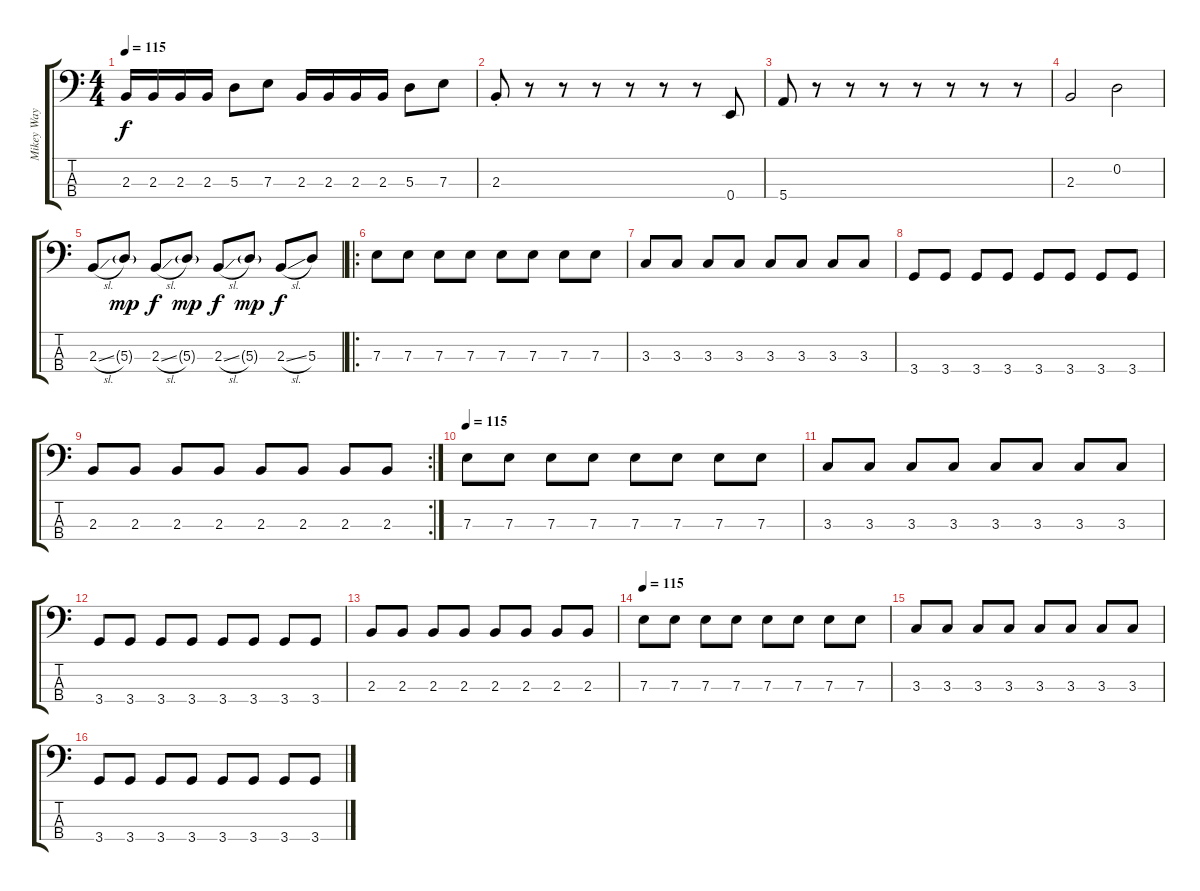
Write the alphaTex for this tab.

\track ("Mikey Way [Bass]" "Mikey Way ") {instrument electricbasspick}
\staff {score tabs}
\tuning (G2 D2 A1 E1) {hide}
\ts (4 4)
\tempo 115
\clef f4
\ks c
2.3.16{dy f} 2.3.16 2.3.16 2.3.16 5.3.8 7.3.8 2.3.16 2.3.16 2.3.16 2.3.16 5.3.8 7.3.8 |
2.3{st}.8 r.8 r.8 r.8 r.8 r.8 r.8 0.4.8 |
5.4.8 r.8 r.8 r.8 r.8 r.8 r.8 r.8 |
2.3.2 0.2.2 |
2.3{sl}.8 5.3{g}.8{dy mp} 2.3{sl}.8{dy f} 5.3{g}.8{dy mp} 2.3{sl}.8{dy f} 5.3{g}.8{dy mp} 2.3{sl}.8{dy f} 5.3.8 |
\ro
7.3.8 7.3.8 7.3.8 7.3.8 7.3.8 7.3.8 7.3.8 7.3.8 |
3.3.8 3.3.8 3.3.8 3.3.8 3.3.8 3.3.8 3.3.8 3.3.8 |
3.4.8 3.4.8 3.4.8 3.4.8 3.4.8 3.4.8 3.4.8 3.4.8 |
\rc 2
2.3.8 2.3.8 2.3.8 2.3.8 2.3.8 2.3.8 2.3.8 2.3.8 |
\tempo 115
7.3.8 7.3.8 7.3.8 7.3.8 7.3.8 7.3.8 7.3.8 7.3.8 |
3.3.8 3.3.8 3.3.8 3.3.8 3.3.8 3.3.8 3.3.8 3.3.8 |
3.4.8 3.4.8 3.4.8 3.4.8 3.4.8 3.4.8 3.4.8 3.4.8 |
2.3.8 2.3.8 2.3.8 2.3.8 2.3.8 2.3.8 2.3.8 2.3.8 |
\tempo 115
7.3.8 7.3.8 7.3.8 7.3.8 7.3.8 7.3.8 7.3.8 7.3.8 |
3.3.8 3.3.8 3.3.8 3.3.8 3.3.8 3.3.8 3.3.8 3.3.8 |
3.4.8 3.4.8 3.4.8 3.4.8 3.4.8 3.4.8 3.4.8 3.4.8
